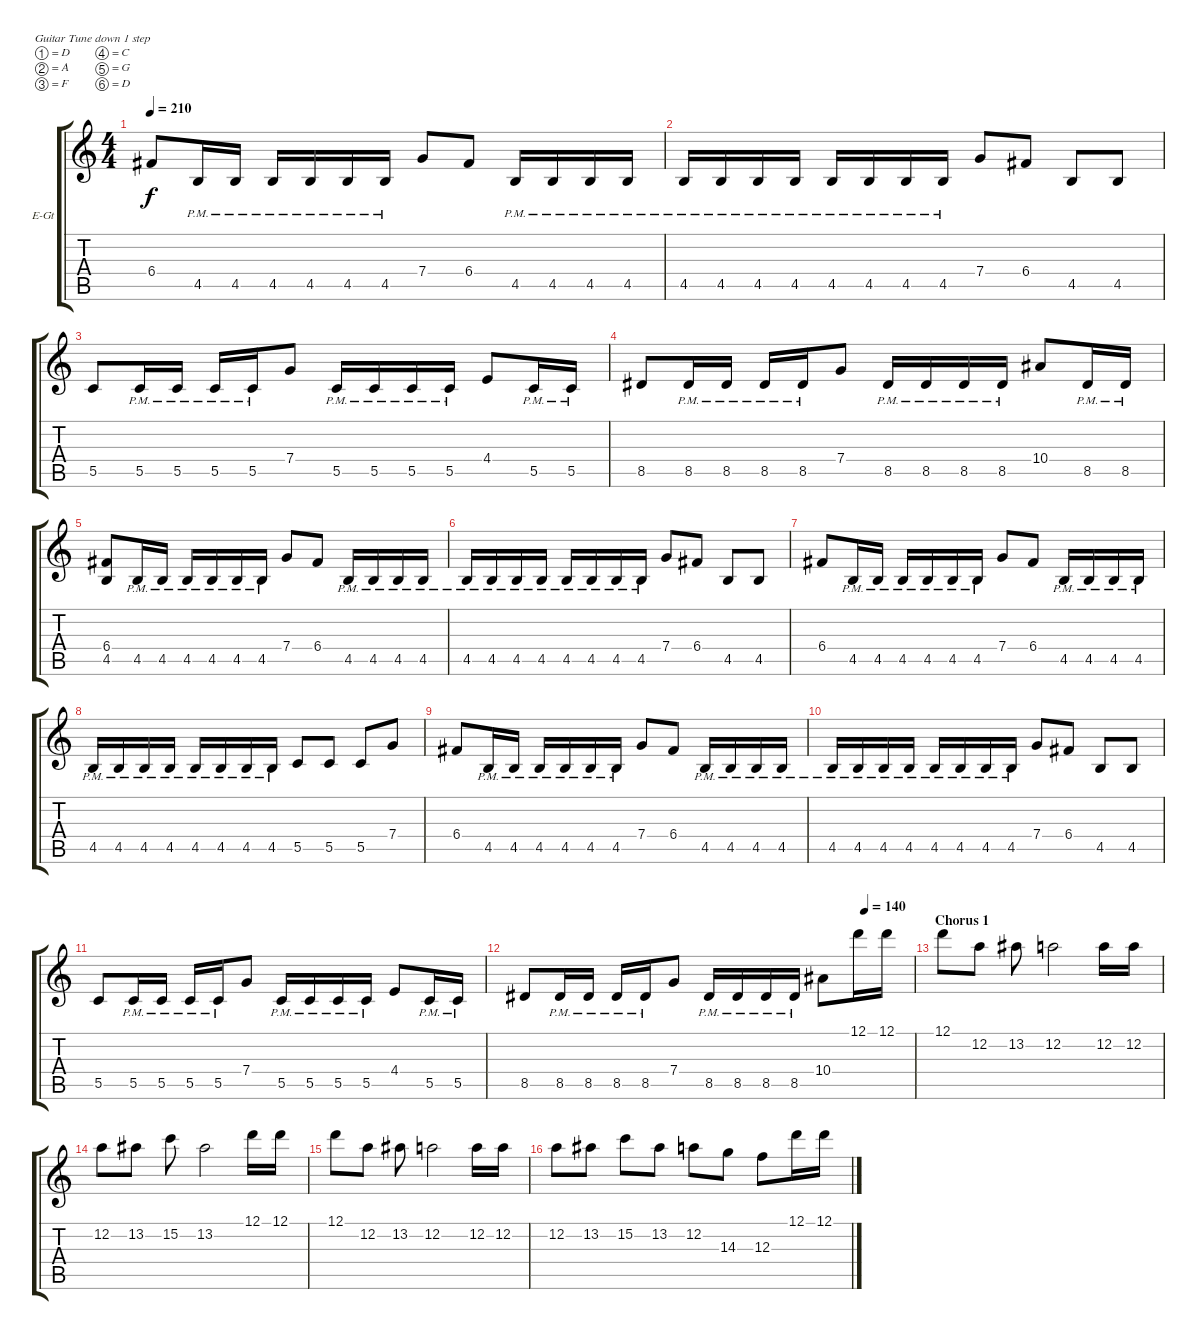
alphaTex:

\defaultSystemsLayout 4
\bracketExtendMode groupsimilarinstruments
\firstSystemTrackNameOrientation horizontal
\otherSystemsTrackNameOrientation horizontal
\track ("Sami" "E-Gt") {instrument distortionguitar}
\staff {score tabs}
\tuning (D4 A3 F3 C3 G2 D2)
\ts (4 4)
\tempo 210
\clef g2
\ks c
6.4.8{dy f} 4.5{pm}.16 4.5{pm}.16 4.5{pm}.16 4.5{pm}.16 4.5{pm}.16 4.5{pm}.16 7.4.8 6.4.8 4.5{pm}.16 4.5{pm}.16 4.5{pm}.16 4.5{pm}.16 |
4.5{pm}.16 4.5{pm}.16 4.5{pm}.16 4.5{pm}.16 4.5{pm}.16 4.5{pm}.16 4.5{pm}.16 4.5{pm}.16 7.4.8 6.4.8 4.5.8 4.5.8 |
5.5.8 5.5{pm}.16 5.5{pm}.16 5.5{pm}.16 5.5{pm}.16 7.4.8 5.5{pm}.16 5.5{pm}.16 5.5{pm}.16 5.5{pm}.16 4.4.8 5.5{pm}.16 5.5{pm}.16 |
8.5.8 8.5{pm}.16 8.5{pm}.16 8.5{pm}.16 8.5{pm}.16 7.4.8 8.5{pm}.16 8.5{pm}.16 8.5{pm}.16 8.5{pm}.16 10.4.8 8.5{pm}.16 8.5{pm}.16 |
(6.4 4.5).8 4.5{pm}.16 4.5{pm}.16 4.5{pm}.16 4.5{pm}.16 4.5{pm}.16 4.5{pm}.16 7.4.8 6.4.8 4.5{pm}.16 4.5{pm}.16 4.5{pm}.16 4.5{pm}.16 |
4.5{pm}.16 4.5{pm}.16 4.5{pm}.16 4.5{pm}.16 4.5{pm}.16 4.5{pm}.16 4.5{pm}.16 4.5{pm}.16 7.4.8 6.4.8 4.5.8 4.5.8 |
6.4.8 4.5{pm}.16 4.5{pm}.16 4.5{pm}.16 4.5{pm}.16 4.5{pm}.16 4.5{pm}.16 7.4.8 6.4.8 4.5{pm}.16 4.5{pm}.16 4.5{pm}.16 4.5{pm}.16 |
4.5{pm}.16 4.5{pm}.16 4.5{pm}.16 4.5{pm}.16 4.5{pm}.16 4.5{pm}.16 4.5{pm}.16 4.5{pm}.16 5.5.8 5.5.8 5.5.8 7.4.8 |
6.4.8 4.5{pm}.16 4.5{pm}.16 4.5{pm}.16 4.5{pm}.16 4.5{pm}.16 4.5{pm}.16 7.4.8 6.4.8 4.5{pm}.16 4.5{pm}.16 4.5{pm}.16 4.5{pm}.16 |
4.5{pm}.16 4.5{pm}.16 4.5{pm}.16 4.5{pm}.16 4.5{pm}.16 4.5{pm}.16 4.5{pm}.16 4.5{pm}.16 7.4.8 6.4.8 4.5.8 4.5.8 |
5.5.8 5.5{pm}.16 5.5{pm}.16 5.5{pm}.16 5.5{pm}.16 7.4.8 5.5{pm}.16 5.5{pm}.16 5.5{pm}.16 5.5{pm}.16 4.4.8 5.5{pm}.16 5.5{pm}.16 |
\tempo (140 0.875)
8.5.8 8.5{pm}.16 8.5{pm}.16 8.5{pm}.16 8.5{pm}.16 7.4.8 8.5{pm}.16 8.5{pm}.16 8.5{pm}.16 8.5{pm}.16 10.4.8 12.1.16 12.1.16 |
\section ("" "Chorus 1")
12.1.8 12.2.8 13.2.8 12.2.2 12.2.16 12.2.16 |
12.2.8 13.2.8 15.2.8 13.2.2 12.1.16 12.1.16 |
12.1.8 12.2.8 13.2.8 12.2.2 12.2.16 12.2.16 |
12.2.8 13.2.8 15.2.8 13.2.8 12.2.8 14.3.8 12.3.8 12.1.16 12.1.16
